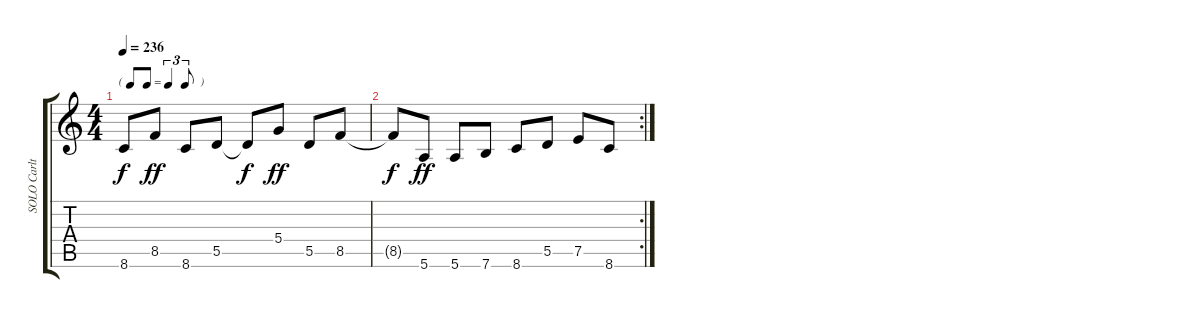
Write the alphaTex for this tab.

\track ("SOLO Carlton" "SOLO Carlt") {instrument acousticguitarnylon}
\staff {score tabs}
\tuning (E4 B3 G3 D3 A2 E2) {hide}
\ts (4 4)
\tf triplet8th
\tempo 236
\clef g2
\ks c
8.6{t}.8{dy f} 8.5.8{dy ff} 8.6.8 5.5.8 5.5{t}.8{dy f} 5.4.8{dy ff} 5.5.8 8.5.8 |
\rc 2
8.5{t}.8{dy f} 5.6.8{dy ff} 5.6.8 7.6.8 8.6.8 5.5.8 7.5.8 8.6.8
